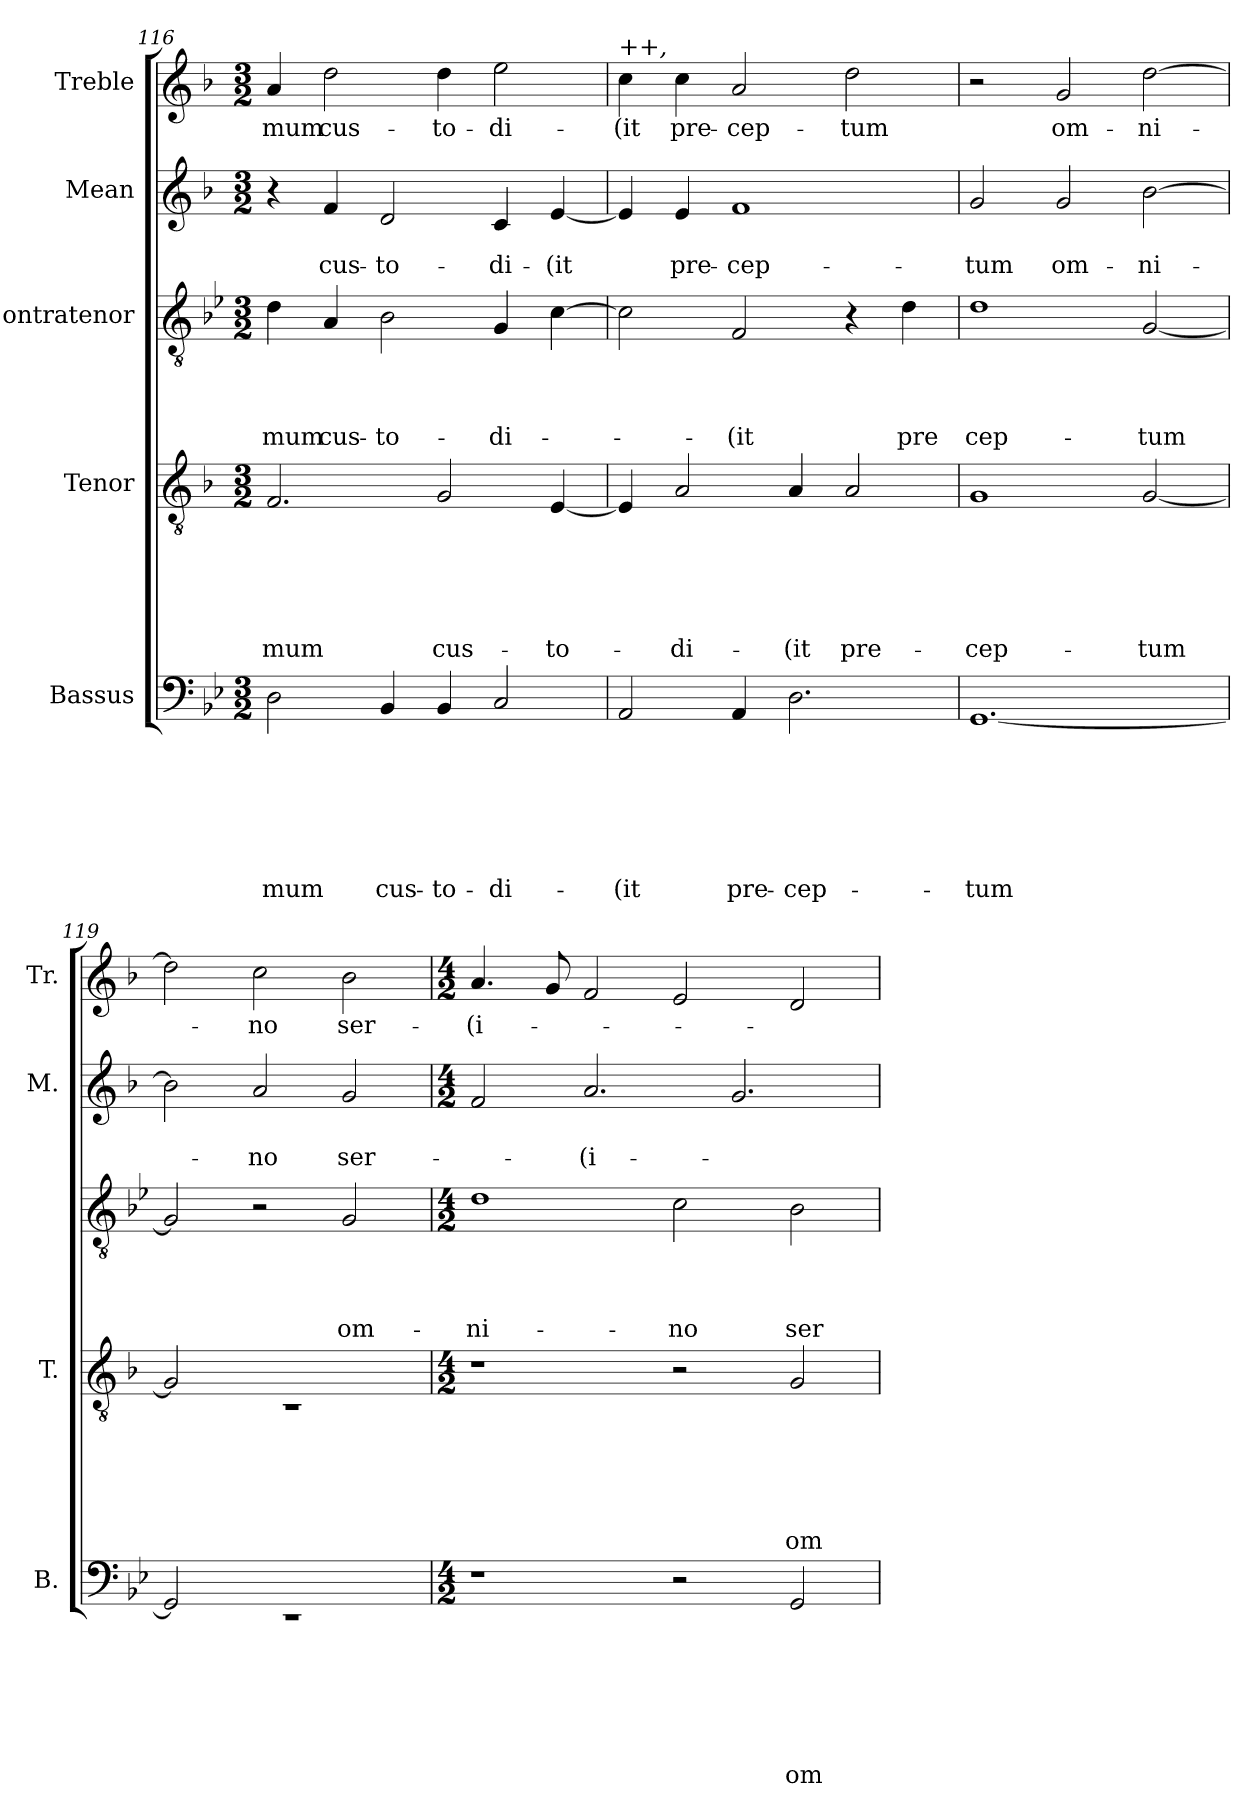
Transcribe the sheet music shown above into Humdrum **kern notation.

**kern	**text	**text	**text	**text	**text	**text	**text	**kern	**text	**text	**text	**text	**text	**text	**kern	**text	**text	**text	**text	**kern	**text	**text	**kern	**text
*part5	*part5	*part5	*part5	*part5	*part5	*part5	*part5	*part4	*part4	*part4	*part4	*part4	*part4	*part4	*part3	*part3	*part3	*part3	*part3	*part2	*part2	*part2	*part1	*part1
*staff5	*staff5	*staff5	*staff5	*staff5	*staff5	*staff5	*staff5	*staff4	*staff4	*staff4	*staff4	*staff4	*staff4	*staff4	*staff3	*staff3	*staff3	*staff3	*staff3	*staff2	*staff2	*staff2	*staff1	*staff1
*I"Bassus	*	*	*	*	*	*	*	*I"Tenor	*	*	*	*	*	*	*I"'ontratenor	*	*	*	*	*I"Mean	*	*	*I"Treble	*
*I'B.	*	*	*	*	*	*	*	*I'T.	*	*	*	*	*	*	*I''t.	*	*	*	*	*I'M.	*	*	*I'Tr.	*
*clefF4	*	*	*	*	*	*	*	*clefGv2	*	*	*	*	*	*	*clefGv2	*	*	*	*	*clefG2	*	*	*clefG2	*
*	*	*	*	*	*	*	*	*ITrd-3c-5	*	*	*	*	*	*	*	*	*	*	*	*ITrd-3c-5	*	*	*ITrd-3c-5	*
*k[b-e-]	*	*	*	*	*	*	*	*k[b-e-]	*	*	*	*	*	*	*k[b-e-]	*	*	*	*	*k[b-e-]	*	*	*k[b-e-]	*
*B-:	*	*	*	*	*	*	*	*B-:	*	*	*	*	*	*	*B-:	*	*	*	*	*B-:	*	*	*B-:	*
*M3/2	*	*	*	*	*	*	*	*M3/2	*	*	*	*	*	*	*M3/2	*	*	*	*	*M3/2	*	*	*M3/2	*
=116	=116	=116	=116	=116	=116	=116	=116	=116	=116	=116	=116	=116	=116	=116	=116	=116	=116	=116	=116	=116	=116	=116	=116	=116
!	!	!	!	!	!	!	!LO:LY:b	!	!	!	!	!	!	!LO:LY:b	!	!	!	!	!LO:LY:b	!	!	!	!	!LO:LY:b
2D\	.	.	.	.	.	.	-mum	2.B-/	.	.	.	.	.	-mum	4d\	.	.	.	-mum	4r	.	.	4dd/	-mum
!	!	!	!	!	!	!	!	!	!	!	!	!	!	!	!	!	!	!	!LO:LY:b	!	!	!LO:LY:b	!	!LO:LY:b
.	.	.	.	.	.	.	.	.	.	.	.	.	.	.	4A/	.	.	.	cus-	4b-/	.	cus-	2gg\	cus-
!	!	!	!	!	!	!	!LO:LY:b	!	!	!	!	!	!	!	!	!	!	!	!LO:LY:b:rj	!	!	!LO:LY:b:rj	!	!
4BB-/	.	.	.	.	.	.	cus-	.	.	.	.	.	.	.	2B-\	.	.	.	-to-	2g/	.	-to-	.	.
!	!	!	!	!	!	!	!LO:LY:b:rj	!	!	!	!	!	!	!LO:LY:b	!	!	!	!	!	!	!	!	!	!LO:LY:b
4BB-/	.	.	.	.	.	.	-to-	2c/	.	.	.	.	.	cus-	.	.	.	.	.	.	.	.	4gg\	-to-
!	!	!	!	!	!	!	!LO:LY:b	!	!	!	!	!	!	!	!	!	!	!	!LO:LY:b	!	!	!LO:LY:b	!	!LO:LY:b
2C/	.	.	.	.	.	.	-di-	.	.	.	.	.	.	.	4G/	.	.	.	-di-	4f/	.	-di-	2aa\	-di-
!	!	!	!	!	!	!	!	!	!	!	!	!	!	!LO:LY:b	!	!	!	!	!	!	!	!LO:LY:b	!	!
.	.	.	.	.	.	.	.	[<4A/	.	.	.	.	.	-to-	[<4c\	.	.	.	.	[<4a/	.	-(it	.	.
!!LO:LB:g=z
=117	=117	=117	=117	=117	=117	=117	=117	=117	=117	=117	=117	=117	=117	=117	=117	=117	=117	=117	=117	=117	=117	=117	=117	=117
!	!	!	!	!	!	!	!	!	!	!	!	!	!	!	!	!	!	!	!	!	!	!	!LO:TX:a:i:t=++,	!
!	!	!	!	!	!	!	!LO:LY:b	!	!	!	!	!	!	!	!	!	!	!	!	!	!	!	!	!LO:LY:b
2AA/	.	.	.	.	.	.	-(it	4A/]	.	.	.	.	.	.	2c\]	.	.	.	.	4a/]	.	.	4ff\	-(it
!	!	!	!	!	!	!	!	!	!	!	!	!	!	!LO:LY:b	!	!	!	!	!	!	!	!LO:LY:b	!	!LO:LY:b
.	.	.	.	.	.	.	.	2d/	.	.	.	.	.	-di-	.	.	.	.	.	4a/	.	pre-	4ff\	pre-
!	!	!	!	!	!	!	!LO:LY:b	!	!	!	!	!	!	!	!	!	!	!	!LO:LY:b	!	!	!LO:LY:b:rj	!	!LO:LY:b:rj
4AA/	.	.	.	.	.	.	pre-	.	.	.	.	.	.	.	2F/	.	.	.	-(it	1b-	.	-cep-	2dd/	-cep-
!	!	!	!	!	!	!	!LO:LY:b:rj	!	!	!	!	!	!	!LO:LY:b	!	!	!	!	!	!	!	!	!	!
2.D\	.	.	.	.	.	.	-cep-	4d/	.	.	.	.	.	-(it	.	.	.	.	.	.	.	.	.	.
!	!	!	!	!	!	!	!	!	!	!	!	!	!	!LO:LY:b	!	!	!	!	!	!	!	!	!	!LO:LY:b
.	.	.	.	.	.	.	.	2d/	.	.	.	.	.	pre-	4r	.	.	.	.	.	.	.	2gg\	-tum
!	!	!	!	!	!	!	!	!	!	!	!	!	!	!	!	!	!	!	!LO:LY:b	!	!	!	!	!
.	.	.	.	.	.	.	.	.	.	.	.	.	.	.	4d\	.	.	.	pre	.	.	.	.	.
=118	=118	=118	=118	=118	=118	=118	=118	=118	=118	=118	=118	=118	=118	=118	=118	=118	=118	=118	=118	=118	=118	=118	=118	=118
!	!	!	!	!	!	!	!LO:LY:b	!	!	!	!	!	!	!LO:LY:b	!	!	!	!	!LO:LY:b	!	!	!LO:LY:b	!	!
[<1.GG	.	.	.	.	.	.	-tum	1c	.	.	.	.	.	-cep-	1d	.	.	.	cep-	2cc/	.	-tum	2r	.
!	!	!	!	!	!	!	!	!	!	!	!	!	!	!	!	!	!	!	!	!	!	!LO:LY:b	!	!LO:LY:b
.	.	.	.	.	.	.	.	.	.	.	.	.	.	.	.	.	.	.	.	2cc/	.	om-	2cc/	om-
!	!	!	!	!	!	!	!	!	!	!	!	!	!	!LO:LY:b	!	!	!	!	!LO:LY:b	!	!	!LO:LY:b	!	!LO:LY:b
.	.	.	.	.	.	.	.	[<2c/	.	.	.	.	.	-tum	[<2G/	.	.	.	-tum	[>2ee-\	.	-ni-	[>2gg\	-ni-
=119	=119	=119	=119	=119	=119	=119	=119	=119	=119	=119	=119	=119	=119	=119	=119	=119	=119	=119	=119	=119	=119	=119	=119	=119
*^	*	*	*	*	*	*	*	*^	*	*	*	*	*	*	*	*	*	*	*	*	*	*	*	*
!	!LO:N:vis=1	!	!	!	!	!	!	!	!	!LO:N:vis=1	!	!	!	!	!	!	!	!	!	!	!	!	!	!	!	!
2GG/]	1.rEE	.	.	.	.	.	.	.	2c/]	1.rC	.	.	.	.	.	.	2G/]	.	.	.	.	2ee-\]	.	.	2gg\]	.
!	!	!	!	!	!	!	!	!	!	!	!	!	!	!	!	!	!	!	!	!	!	!	!	!LO:LY:b	!	!LO:LY:b
1ryy	.	.	.	.	.	.	.	.	1ryy	.	.	.	.	.	.	.	2r	.	.	.	.	2dd/	.	-no	2ff\	-no
!	!	!	!	!	!	!	!	!	!	!	!	!	!	!	!	!	!	!	!	!	!LO:LY:b	!	!	!LO:LY:b	!	!LO:LY:b
.	.	.	.	.	.	.	.	.	.	.	.	.	.	.	.	.	2G/	.	.	.	om-	2cc/	.	ser-	2ee-\	ser-
*v	*v	*	*	*	*	*	*	*	*	*	*	*	*	*	*	*	*	*	*	*	*	*	*	*	*	*
*	*	*	*	*	*	*	*	*v	*v	*	*	*	*	*	*	*	*	*	*	*	*	*	*	*	*
=120	=120	=120	=120	=120	=120	=120	=120	=120	=120	=120	=120	=120	=120	=120	=120	=120	=120	=120	=120	=120	=120	=120	=120	=120
*M4/2	*	*	*	*	*	*	*	*M4/2	*	*	*	*	*	*	*M4/2	*	*	*	*	*M4/2	*	*	*M4/2	*
!	!	!	!	!	!	!	!	!	!	!	!	!	!	!	!	!	!	!	!LO:LY:b	!	!	!	!	!LO:LY:b
1r	.	.	.	.	.	.	.	1r	.	.	.	.	.	.	1d	.	.	.	-ni-	2b-/	.	.	4.dd/	-(i-
.	.	.	.	.	.	.	.	.	.	.	.	.	.	.	.	.	.	.	.	.	.	.	8cc/	.
!	!	!	!	!	!	!	!	!	!	!	!	!	!	!	!	!	!	!	!	!	!	!LO:LY:b	!	!
.	.	.	.	.	.	.	.	.	.	.	.	.	.	.	.	.	.	.	.	2.dd/	.	-(i-	2b-/	.
!	!	!	!	!	!	!	!	!	!	!	!	!	!	!	!	!	!	!	!LO:LY:b	!	!	!	!	!
2r	.	.	.	.	.	.	.	2r	.	.	.	.	.	.	2c\	.	.	.	-no	.	.	.	2a/	.
.	.	.	.	.	.	.	.	.	.	.	.	.	.	.	.	.	.	.	.	2.cc/	.	.	.	.
!	!	!	!	!	!	!	!LO:LY:b	!	!	!	!	!	!	!LO:LY:b	!	!	!	!	!LO:LY:b	!	!	!	!	!
2GG/	.	.	.	.	.	.	om-	2c/	.	.	.	.	.	om-	2B-\	.	.	.	ser-	.	.	.	2g/	.
=	=	=	=	=	=	=	=	=	=	=	=	=	=	=	=	=	=	=	=	=	=	=	=	=
*-	*-	*-	*-	*-	*-	*-	*-	*-	*-	*-	*-	*-	*-	*-	*-	*-	*-	*-	*-	*-	*-	*-	*-	*-
